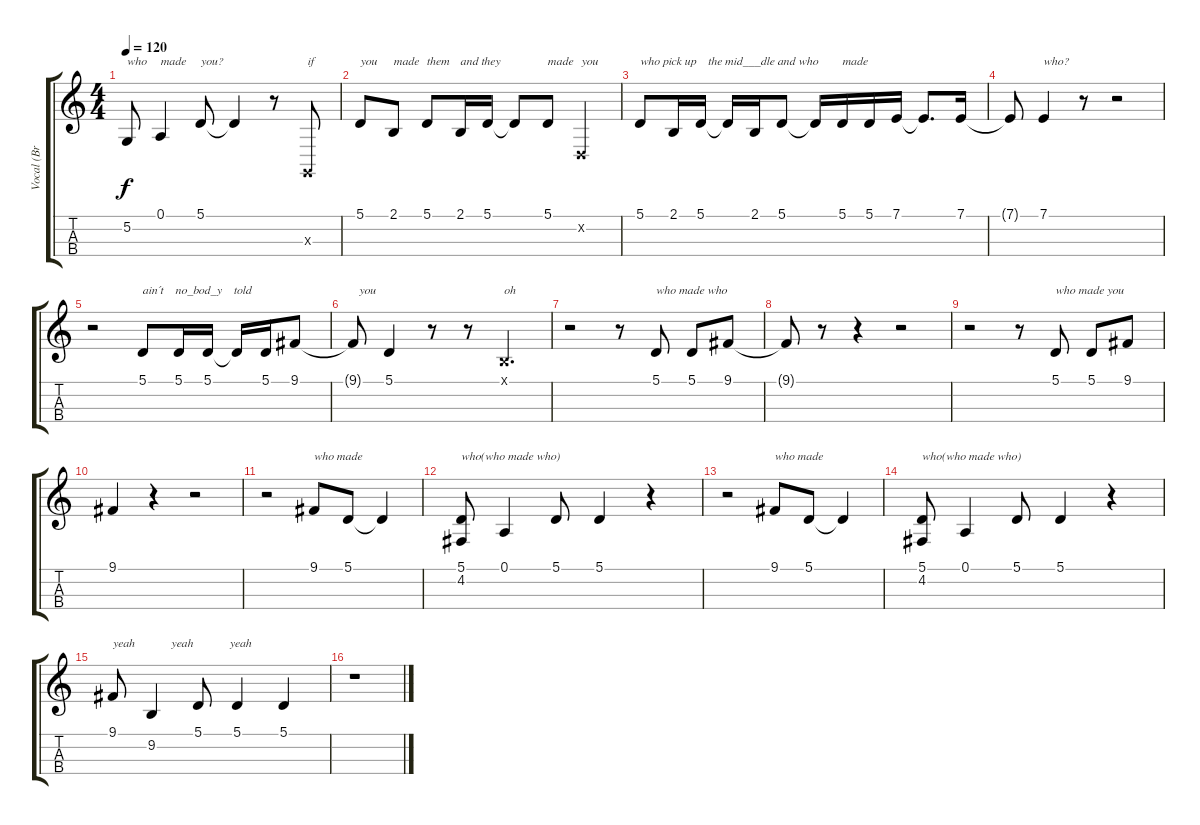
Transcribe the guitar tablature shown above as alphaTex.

\track (" Vocal (Brian)" " Vocal (Br") {instrument cello}
\staff {score tabs}
\tuning (A3 D3 G2 C2) {hide}
\ts (4 4)
\tempo 120
\clef g2
\ks c
5.2.8{txt "who" dy f} 0.1.4{txt "made"} 5.1.8{txt "you?"} 5.1{t}.4 r.8 0.3{x}.8{txt "if"} |
5.1.8{txt "you"} 2.1.8{txt "made"} 5.1.8{txt "them"} 2.1.16{txt "and they"} 5.1.16{txt " "} 5.1{t}.8{txt " "} 5.1.8{txt "made"} 0.2{x}.4{txt "you"} |
5.1.8{txt "who pick up    the mid___dle and who        made "} 2.1.16 5.1.16 5.1{t}.16 2.1.16 5.1.8 5.1{t}.16 5.1.16 5.1.16 7.1.16 7.1{t}.8{d} 7.1.16 |
7.1{t}.8 7.1.4{txt "who?"} r.8 r.2 |
r.2 5.1.8{txt "ain´t    no_bod_y    told"} 5.1.16 5.1.16 5.1{t}.16 5.1.16 9.1.8 |
9.1{t}.8{txt "  you"} 5.1.4 r.8 r.8 2.1{x}.4{d txt "oh"} |
r.2 r.8 5.1.8{txt "who made who"} 5.1.8 9.1.8 |
9.1{t}.8 r.8 r.4 r.2 |
r.2 r.8 5.1.8{txt "who made you"} 5.1.8 9.1.8 |
9.1.4 r.4 r.2 |
r.2 9.1.8{txt "who made"} 5.1.8 5.1{t}.4 |
(5.1 4.2).8{txt "who(who made who)"} 0.1.4 5.1.8 5.1.4 r.4 |
r.2 9.1.8{txt "who made"} 5.1.8 5.1{t}.4 |
(5.1 4.2).8{txt "who(who made who)"} 0.1.4 5.1.8 5.1.4 r.4 |
9.1.8{txt "yeah            yeah            yeah"} 9.2.4 5.1.8 5.1.4 5.1.4 |
r.1
